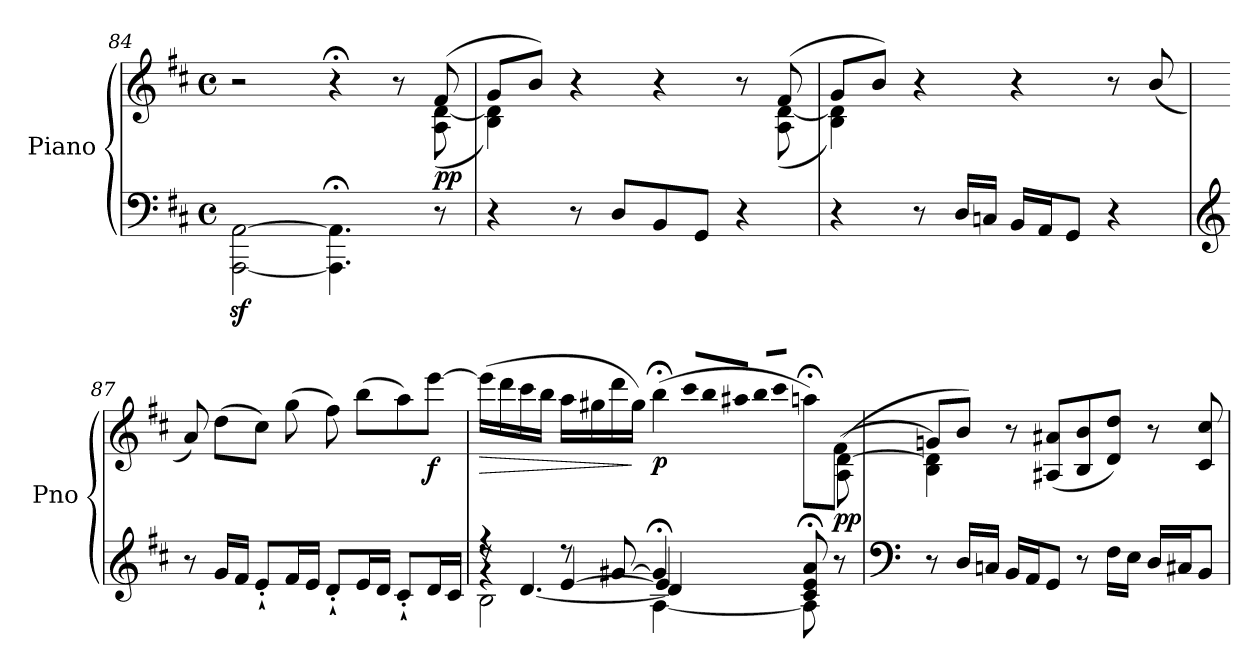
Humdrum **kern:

**kern	**kern	**dynam
*part1	*part1	*part1
*staff2	*staff1	*staff1/2
*I"Piano	*	*
*I'Pno	*	*
*clefF4	*clefG2	*
*k[f#c#]	*k[f#c#]	*
*M4/4	*M4/4	*
*met(c)	*met(c)	*
=84	=84	=84
*	*^	*
[2AAA\z> [2AA\z>	2r	2..ryy	.
4.AAA\];< 4.AA\];<	4r;<	.	.
.	8r	.	.
!	!	!	!LO:DY:b
8r	(>8f#/	(<8A\ [8d\	pp
=85	=85	=85	=85
4r	8g/L	4B\ 4d\])	.
.	8b/J)	.	.
8r	4r	8ryy	.
*	*v	*v	*
8D/L	.	.
8BB/	4r	.
8GG/J	.	.
4r	8r	.
*	*^	*
.	(>8f#/	(<8A\ [8d\	.
=86	=86	=86	=86
4r	8g/L	4B\ 4d\])	.
.	8b/J)	.	.
8r	4r	2.ryy	.
16D/LL	.	.	.
16Cn/JJ	.	.	.
16BB/LL	4r	.	.
16AA/J	.	.	.
8GG/J	.	.	.
4r	8r	.	.
.	(>8b/	.	.
*	*v	*v	*
!!LO:LB:g=z
=87	=87	=87
*clefG2	*	*
8r	8a/)	.
!	!	!LO:DY:b
16g/LL	(>8dd\L	other-dynamics
16f#/JJ	.	.
8e'`/L	8cc#\J)	.
16f#/L	(>8gg\	.
16e/JJ	.	.
8d'`/L	8ff#\)	.
16e/L	(>8bb\L	.
16d/JJ	.	.
8c#'`/L	8aa\)	.
!	!	!LO:DY:b
16d/L	[8eee\J	f
16c#/JJ	.	.
!!LO:LB:g=z
=88	=88	=88
*^	*	*
*	*^	*	*
*	*	*^	*	*
!	!	!	!	!	!LO:HP:b
*	*	*	*	*^	*
*	*	*	*	*	*^	*
4rff	2B\	4rg	8rdd	(>16eee\LL]	8ryy	2..ryy	>
.	.	.	.	16ddd\	.	.	.
.	.	.	[4.d/	16ccc#\	16ryy@	.	.
.	.	.	.	16bb\JJ	16ryy@	.	.
8rdd	.	[4e/	.	16aa\LL	16ryy@	.	.
.	.	.	.	16gg#X\	16ryy@	.	.
[8g#X/	.	.	.	16ddd\	16ryy@	.	.
.	.	.	.	16gg#\JJ)	16ryy@	.	]
!	!	!	!	!	!	!	!LO:DY:b
4g#;<]	[4A\	4e]	4d/]	(<4bb;\	8ryy@	.	p
*	*	*	*	*	*Xtuplet	*	*
!	!	!	!	!	!LO:N:vis=16	!	!
.	.	.	.	.	960%17ccc#/LL	.	.
!	!	!	!	!	!LO:N:vis=16	!	!
.	.	.	.	.	960%17bb/	.	.
!	!	!	!	!	!LO:N:vis=16	!	!
.	.	.	.	.	960%17aa#X/JJ	.	.
!	!	!	!	!	!LO:N:vis=8	!	!
.	.	.	.	.	640%23bb/L	.	.
!	!	!	!	!	!LO:N:vis=8	!	!
.	.	.	.	.	640%23ccc#/J	.	.
8c#/;< 8e/;< 8a/;<	8A\]	4ryy	4ryy	8aan;\L)	4ryy	.	.
!	!	!	!	!	!	!	!LO:DY:b
8r	8ryy	.	.	(<8f#\J	.	(<8A\ [8d\	pp
*v	*v	*v	*v	*	*	*	*
*	*v	*v	*v	*
=89	=89	=89
*clefF4	*	*
*	*^	*
8r	8gn/L	4B\ 4d\])	.
16D/LL	8b/J)	.	.
16Cn/JJ	.	.	.
16BB/LL	8r	2.ryy	.
16AA/J	.	.	.
!	!	!	!LO:DY:b
8GG/J	(>8A#X/ 8a#X/L	.	other-dynamics
8r	8B/ 8b/	.	.
16F#\LL	8d/ 8dd/J)	.	.
16E\JJ	.	.	.
16D/LL	8r	.	.
16C#X/J	.	.	.
8BB/J	8c#/ 8cc#/	.	.
*	*v	*v	*
=	=	=
*-	*-	*-
